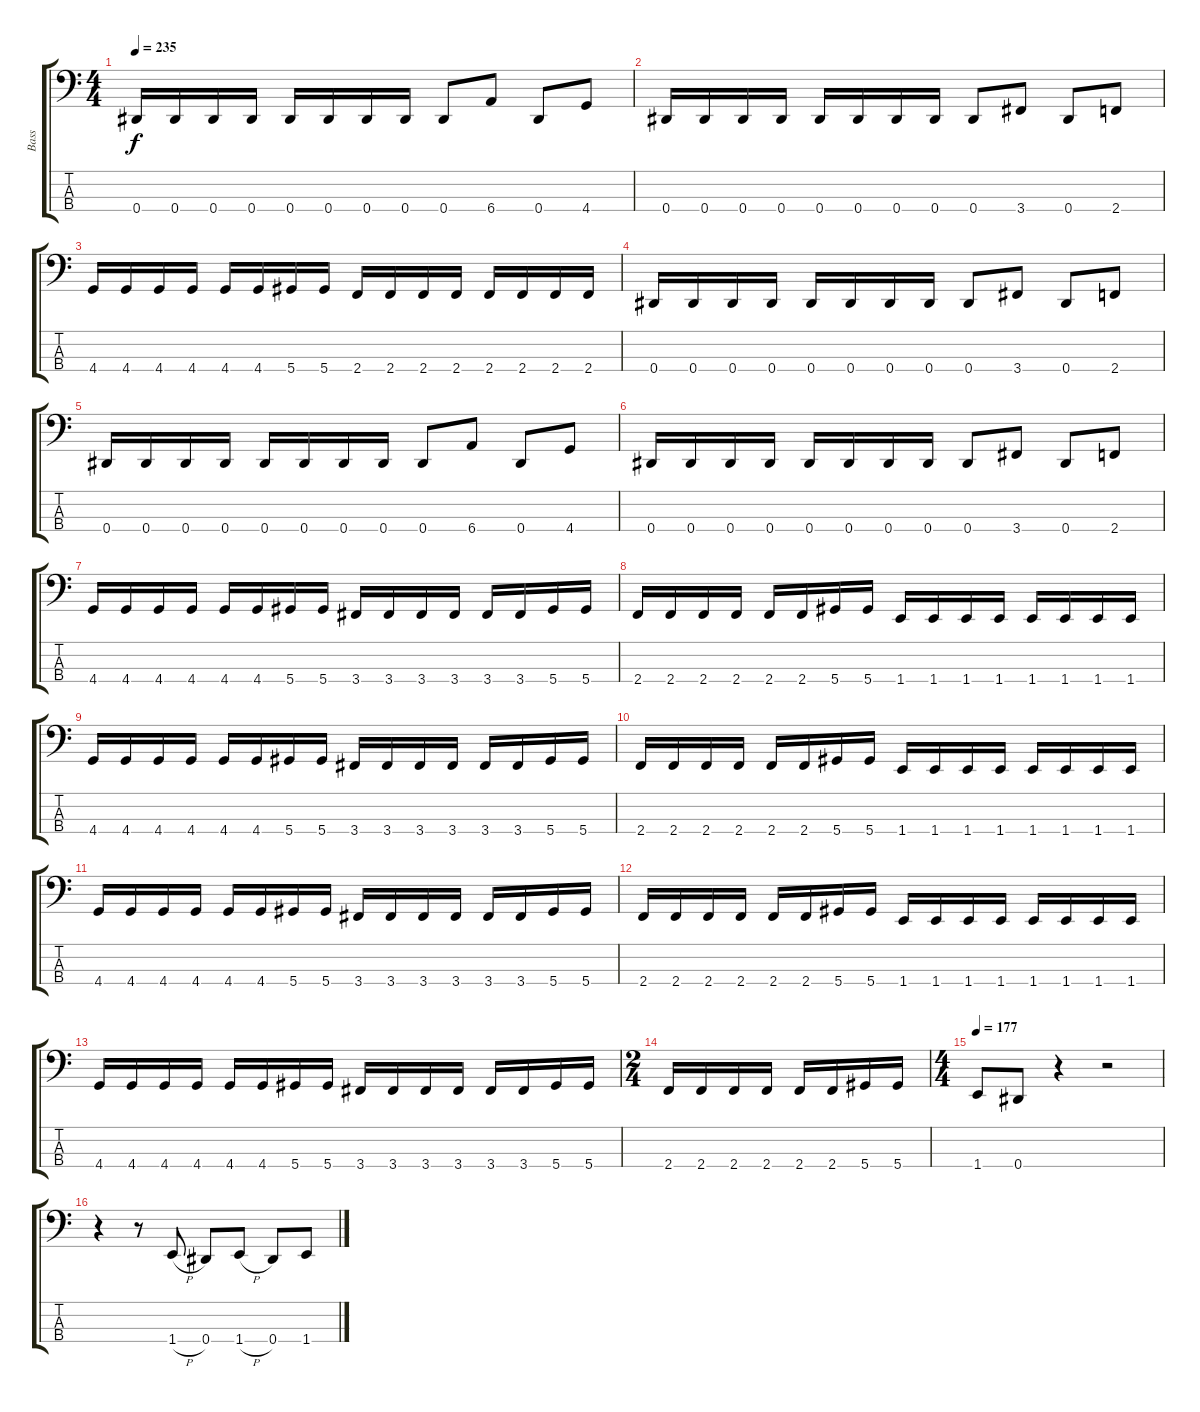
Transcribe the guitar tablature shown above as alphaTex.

\track ("Bass" "Bass") {instrument electricbassfinger}
\staff {score tabs}
\tuning (Gb2 Db2 Ab1 Eb1) {hide}
\ts (4 4)
\tempo 235
\clef f4
\ks c
0.4.16{dy f} 0.4.16 0.4.16 0.4.16 0.4.16 0.4.16 0.4.16 0.4.16 0.4.8 6.4.8 0.4.8 4.4.8 |
0.4.16 0.4.16 0.4.16 0.4.16 0.4.16 0.4.16 0.4.16 0.4.16 0.4.8 3.4.8 0.4.8 2.4.8 |
4.4.16 4.4.16 4.4.16 4.4.16 4.4.16 4.4.16 5.4.16 5.4.16 2.4.16 2.4.16 2.4.16 2.4.16 2.4.16 2.4.16 2.4.16 2.4.16 |
0.4.16 0.4.16 0.4.16 0.4.16 0.4.16 0.4.16 0.4.16 0.4.16 0.4.8 3.4.8 0.4.8 2.4.8 |
0.4.16 0.4.16 0.4.16 0.4.16 0.4.16 0.4.16 0.4.16 0.4.16 0.4.8 6.4.8 0.4.8 4.4.8 |
0.4.16 0.4.16 0.4.16 0.4.16 0.4.16 0.4.16 0.4.16 0.4.16 0.4.8 3.4.8 0.4.8 2.4.8 |
4.4.16 4.4.16 4.4.16 4.4.16 4.4.16 4.4.16 5.4.16 5.4.16 3.4.16 3.4.16 3.4.16 3.4.16 3.4.16 3.4.16 5.4.16 5.4.16 |
2.4.16 2.4.16 2.4.16 2.4.16 2.4.16 2.4.16 5.4.16 5.4.16 1.4.16 1.4.16 1.4.16 1.4.16 1.4.16 1.4.16 1.4.16 1.4.16 |
4.4.16 4.4.16 4.4.16 4.4.16 4.4.16 4.4.16 5.4.16 5.4.16 3.4.16 3.4.16 3.4.16 3.4.16 3.4.16 3.4.16 5.4.16 5.4.16 |
2.4.16 2.4.16 2.4.16 2.4.16 2.4.16 2.4.16 5.4.16 5.4.16 1.4.16 1.4.16 1.4.16 1.4.16 1.4.16 1.4.16 1.4.16 1.4.16 |
4.4.16 4.4.16 4.4.16 4.4.16 4.4.16 4.4.16 5.4.16 5.4.16 3.4.16 3.4.16 3.4.16 3.4.16 3.4.16 3.4.16 5.4.16 5.4.16 |
2.4.16 2.4.16 2.4.16 2.4.16 2.4.16 2.4.16 5.4.16 5.4.16 1.4.16 1.4.16 1.4.16 1.4.16 1.4.16 1.4.16 1.4.16 1.4.16 |
4.4.16 4.4.16 4.4.16 4.4.16 4.4.16 4.4.16 5.4.16 5.4.16 3.4.16 3.4.16 3.4.16 3.4.16 3.4.16 3.4.16 5.4.16 5.4.16 |
\ts (2 4)
2.4.16 2.4.16 2.4.16 2.4.16 2.4.16 2.4.16 5.4.16 5.4.16 |
\ts (4 4)
\tempo 177
1.4.8 0.4.8 r.4 r.2 |
r.4 r.8 1.4{h}.8 0.4.8 1.4{h}.8 0.4.8 1.4.8
